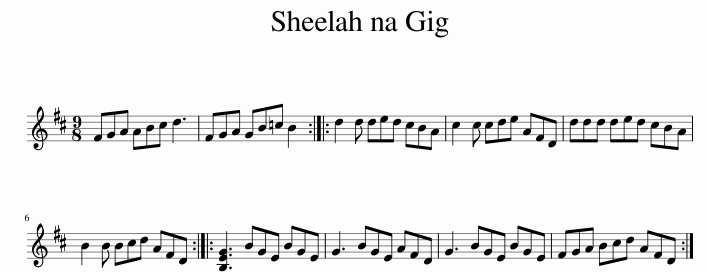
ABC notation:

X:1
L:1/8
M:9/8
I:linebreak $
K:D
V:1 treble
V:1
 FGA ABc d3 | FGA GB=c B2 :: d2 d ded cBA | c2 c cde AFD | ddd ded cBA |$ %5
 B2 B Bcd AFD :: [B,EG]3 BGE BGE | G3 BGE AFD | G3 BGE BGE | FGA Bcd AFD :| %10
